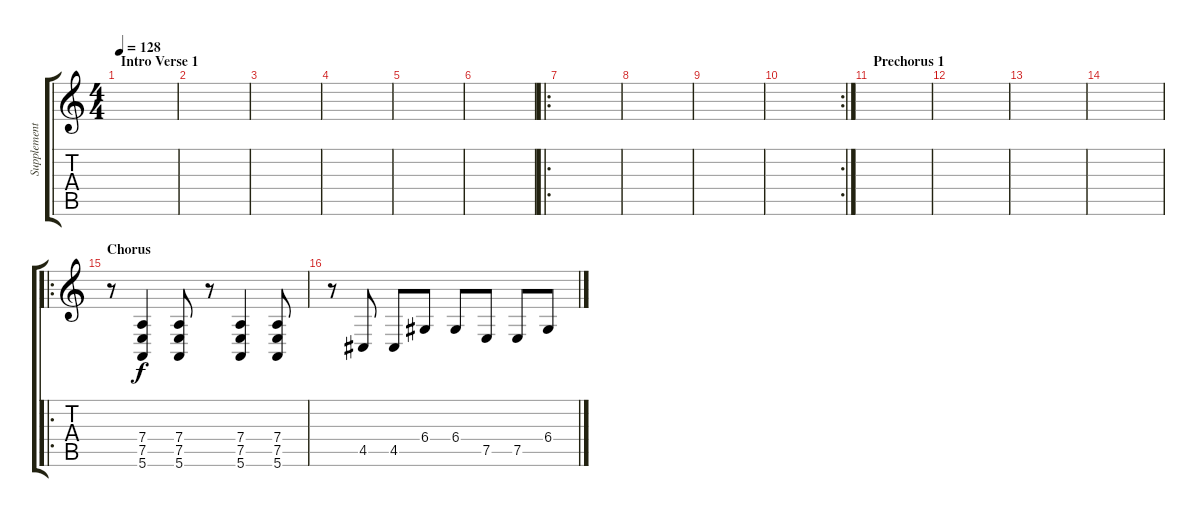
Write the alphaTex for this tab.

\track ("Supplement Mike" "Supplement") {instrument lead8bassandlead}
\staff {score tabs}
\tuning (E4 B3 G3 D3 A2 E2) {hide}
\ts (4 4)
\section ("" "Intro Verse 1")
\tempo 128
\clef g2
\ks c
|
|
|
|
|
|
\ro
|
|
|
\rc 2
|
\section ("" "Prechorus 1")
|
|
|
|
\ro
\section ("" "Chorus")
r.8 (7.4 7.5 5.6).4 (7.4 7.5 5.6).8 r.8 (7.4 7.5 5.6).4 (7.4 7.5 5.6).8 |
r.8 4.5.8 4.5.8 6.4.8 6.4.8 7.5.8 7.5.8 6.4.8
